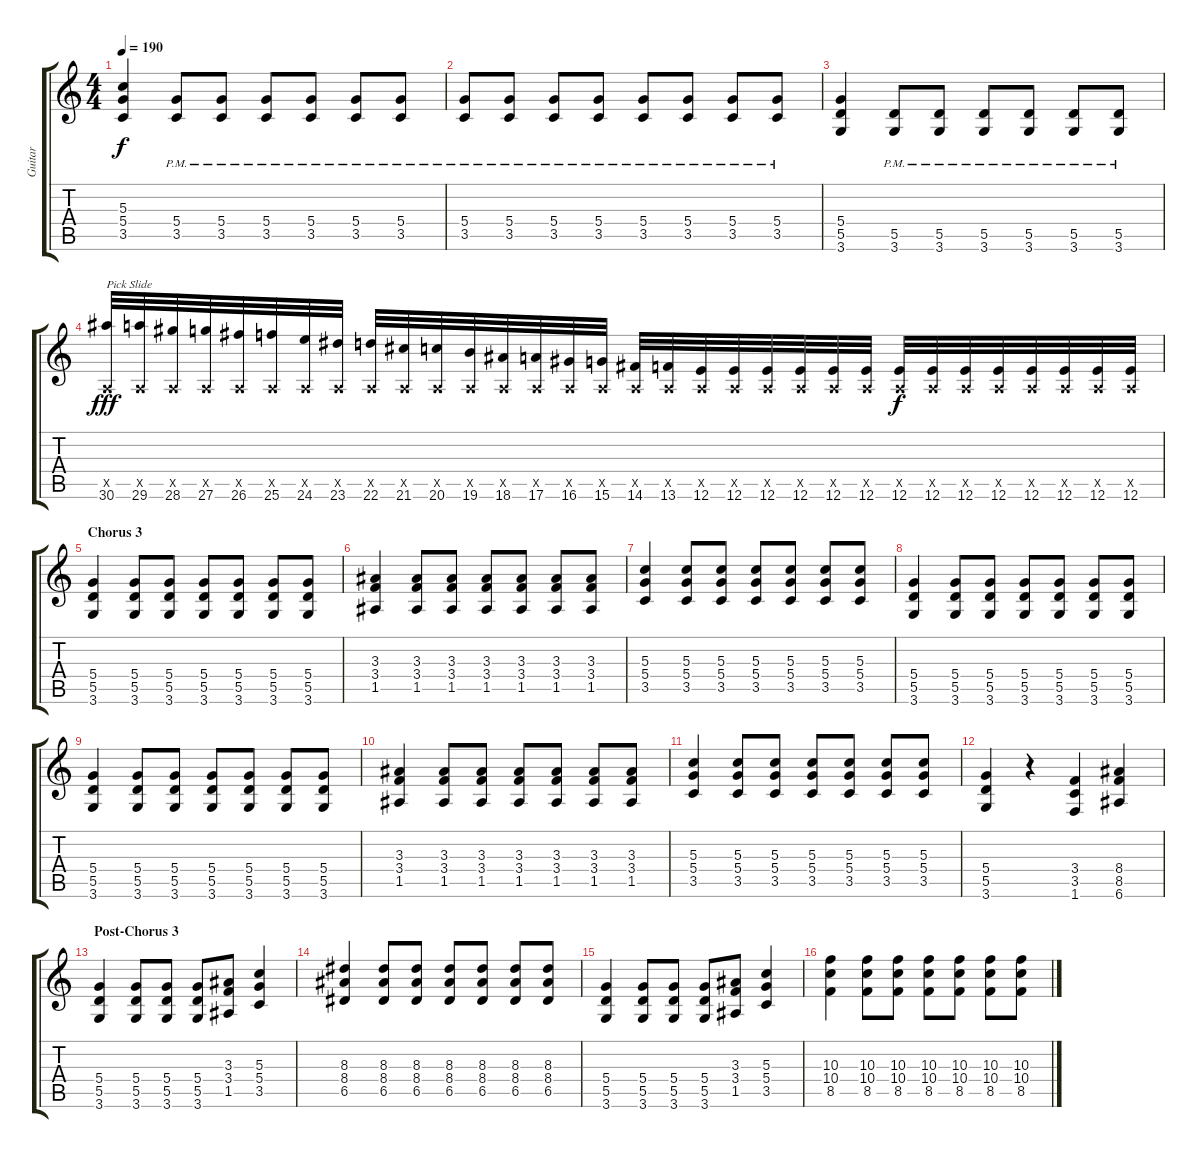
\track ("Guitar" "Guitar") {instrument distortionguitar}
\staff {score tabs}
\tuning (E4 B3 G3 D3 A2 E2) {hide}
\ts (4 4)
\tempo 190
\clef g2
\ks c
(5.3 5.4 3.5).4{dy f} (5.4{pm} 3.5{pm}).8 (5.4{pm} 3.5{pm}).8 (5.4{pm} 3.5{pm}).8 (5.4{pm} 3.5{pm}).8 (5.4{pm} 3.5{pm}).8 (5.4{pm} 3.5{pm}).8 |
(5.4{pm} 3.5{pm}).8 (5.4{pm} 3.5{pm}).8 (5.4{pm} 3.5{pm}).8 (5.4{pm} 3.5{pm}).8 (5.4{pm} 3.5{pm}).8 (5.4{pm} 3.5{pm}).8 (5.4{pm} 3.5{pm}).8 (5.4{pm} 3.5{pm}).8 |
(5.4 5.5 3.6).4 (5.5{pm} 3.6{pm}).8 (5.5{pm} 3.6{pm}).8 (5.5{pm} 3.6{pm}).8 (5.5{pm} 3.6{pm}).8 (5.5{pm} 3.6{pm}).8 (5.5{pm} 3.6{pm}).8 |
(0.5{x} 30.6).32{txt "Pick Slide" dy fff} (0.5{x} 29.6).32 (0.5{x} 28.6).32 (0.5{x} 27.6).32 (0.5{x} 26.6).32 (0.5{x} 25.6).32 (0.5{x} 24.6).32 (0.5{x} 23.6).32 (0.5{x} 22.6).32 (0.5{x} 21.6).32 (0.5{x} 20.6).32 (0.5{x} 19.6).32 (0.5{x} 18.6).32 (0.5{x} 17.6).32 (0.5{x} 16.6).32 (0.5{x} 15.6).32 (0.5{x} 14.6).32 (0.5{x} 13.6).32 (0.5{x} 12.6).32 (0.5{x} 12.6).32 (0.5{x} 12.6).32 (0.5{x} 12.6).32 (0.5{x} 12.6).32 (0.5{x} 12.6).32 (0.5{x} 12.6).32{dy f} (0.5{x} 12.6).32 (0.5{x} 12.6).32 (0.5{x} 12.6).32 (0.5{x} 12.6).32 (0.5{x} 12.6).32 (0.5{x} 12.6).32 (0.5{x} 12.6).32 |
\section ("" "Chorus 3")
(5.4 5.5 3.6).4 (5.4 5.5 3.6).8 (5.4 5.5 3.6).8 (5.4 5.5 3.6).8 (5.4 5.5 3.6).8 (5.4 5.5 3.6).8 (5.4 5.5 3.6).8 |
(3.3 3.4 1.5).4 (3.3 3.4 1.5).8 (3.3 3.4 1.5).8 (3.3 3.4 1.5).8 (3.3 3.4 1.5).8 (3.3 3.4 1.5).8 (3.3 3.4 1.5).8 |
(5.3 5.4 3.5).4 (5.3 5.4 3.5).8 (5.3 5.4 3.5).8 (5.3 5.4 3.5).8 (5.3 5.4 3.5).8 (5.3 5.4 3.5).8 (5.3 5.4 3.5).8 |
(5.4 5.5 3.6).4 (5.4 5.5 3.6).8 (5.4 5.5 3.6).8 (5.4 5.5 3.6).8 (5.4 5.5 3.6).8 (5.4 5.5 3.6).8 (5.4 5.5 3.6).8 |
(5.4 5.5 3.6).4 (5.4 5.5 3.6).8 (5.4 5.5 3.6).8 (5.4 5.5 3.6).8 (5.4 5.5 3.6).8 (5.4 5.5 3.6).8 (5.4 5.5 3.6).8 |
(3.3 3.4 1.5).4 (3.3 3.4 1.5).8 (3.3 3.4 1.5).8 (3.3 3.4 1.5).8 (3.3 3.4 1.5).8 (3.3 3.4 1.5).8 (3.3 3.4 1.5).8 |
(5.3 5.4 3.5).4 (5.3 5.4 3.5).8 (5.3 5.4 3.5).8 (5.3 5.4 3.5).8 (5.3 5.4 3.5).8 (5.3 5.4 3.5).8 (5.3 5.4 3.5).8 |
(5.4 5.5 3.6).4 r.4 (3.4 3.5 1.6).4 (8.4 8.5 6.6).4 |
\section ("" "Post-Chorus 3")
(5.4 5.5 3.6).4 (5.4 5.5 3.6).8 (5.4 5.5 3.6).8 (5.4 5.5 3.6).8 (3.3 3.4 1.5).8 (5.3 5.4 3.5).4 |
(8.3 8.4 6.5).4 (8.3 8.4 6.5).8 (8.3 8.4 6.5).8 (8.3 8.4 6.5).8 (8.3 8.4 6.5).8 (8.3 8.4 6.5).8 (8.3 8.4 6.5).8 |
(5.4 5.5 3.6).4 (5.4 5.5 3.6).8 (5.4 5.5 3.6).8 (5.4 5.5 3.6).8 (3.3 3.4 1.5).8 (5.3 5.4 3.5).4 |
(10.3 10.4 8.5).4 (10.3 10.4 8.5).8 (10.3 10.4 8.5).8 (10.3 10.4 8.5).8 (10.3 10.4 8.5).8 (10.3 10.4 8.5).8 (10.3 10.4 8.5).8
